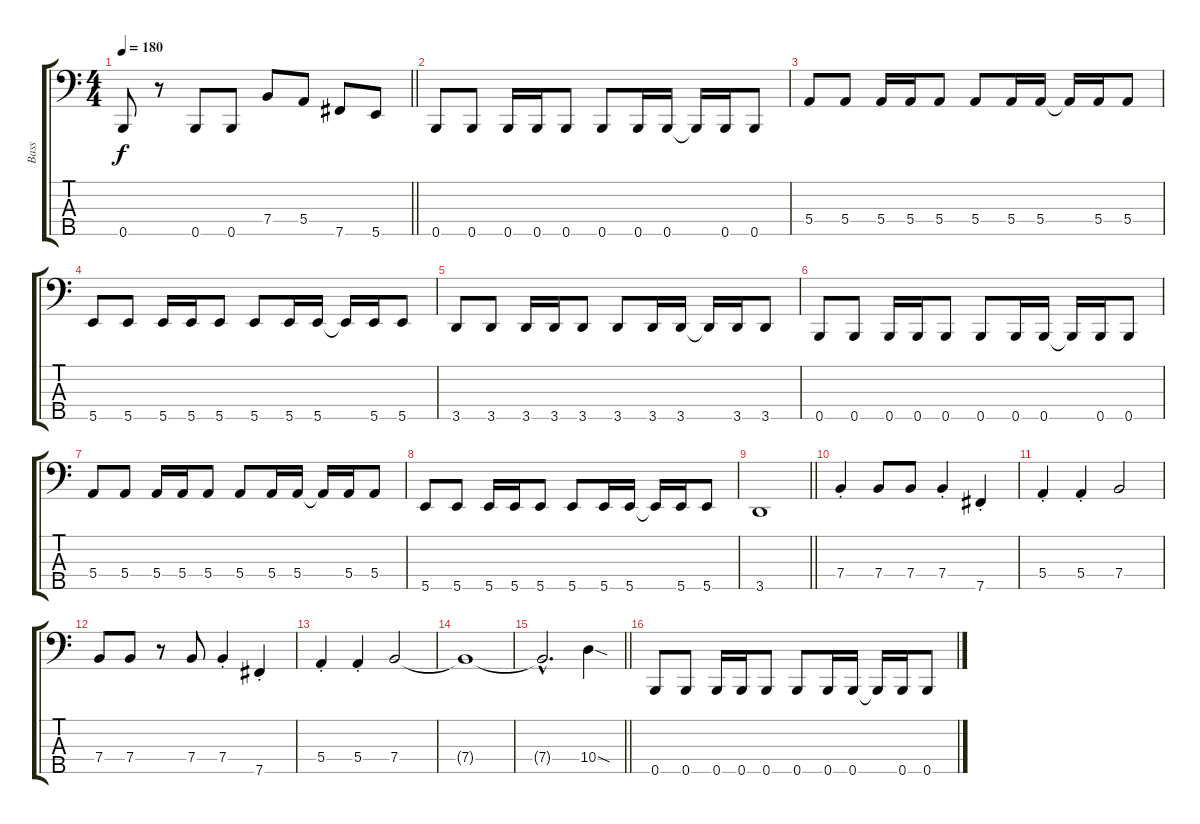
\track ("Bass" "Bass") {instrument slapbass2}
\staff {score tabs}
\tuning (G2 D2 A1 E1 B0) {hide}
\ts (4 4)
\tempo 180
\clef f4
\barLineRight lightlight
\ks c
0.5.8{dy f} r.8 0.5.8 0.5.8 7.4.8 5.4.8 7.5.8 5.5.8 |
0.5.8 0.5.8 0.5.16 0.5.16 0.5.8 0.5.8 0.5.16 0.5.16 0.5{t}.16 0.5.16 0.5.8 |
5.4.8 5.4.8 5.4.16 5.4.16 5.4.8 5.4.8 5.4.16 5.4.16 5.4{t}.16 5.4.16 5.4.8 |
5.5.8 5.5.8 5.5.16 5.5.16 5.5.8 5.5.8 5.5.16 5.5.16 5.5{t}.16 5.5.16 5.5.8 |
3.5.8 3.5.8 3.5.16 3.5.16 3.5.8 3.5.8 3.5.16 3.5.16 3.5{t}.16 3.5.16 3.5.8 |
0.5.8 0.5.8 0.5.16 0.5.16 0.5.8 0.5.8 0.5.16 0.5.16 0.5{t}.16 0.5.16 0.5.8 |
5.4.8 5.4.8 5.4.16 5.4.16 5.4.8 5.4.8 5.4.16 5.4.16 5.4{t}.16 5.4.16 5.4.8 |
5.5.8 5.5.8 5.5.16 5.5.16 5.5.8 5.5.8 5.5.16 5.5.16 5.5{t}.16 5.5.16 5.5.8 |
\barLineRight lightlight
3.5.1 |
7.4{st}.4 7.4.8 7.4.8 7.4{st}.4 7.5{st}.4 |
5.4{st}.4 5.4{st}.4 7.4.2 |
7.4.8 7.4.8 r.8 7.4.8 7.4{st}.4 7.5{st}.4 |
5.4{st}.4 5.4{st}.4 7.4.2 |
7.4{t}.1 |
\barLineRight lightlight
7.4{hac t}.2{d} 10.4{sod}.4 |
0.5.8 0.5.8 0.5.16 0.5.16 0.5.8 0.5.8 0.5.16 0.5.16 0.5{t}.16 0.5.16 0.5.8
